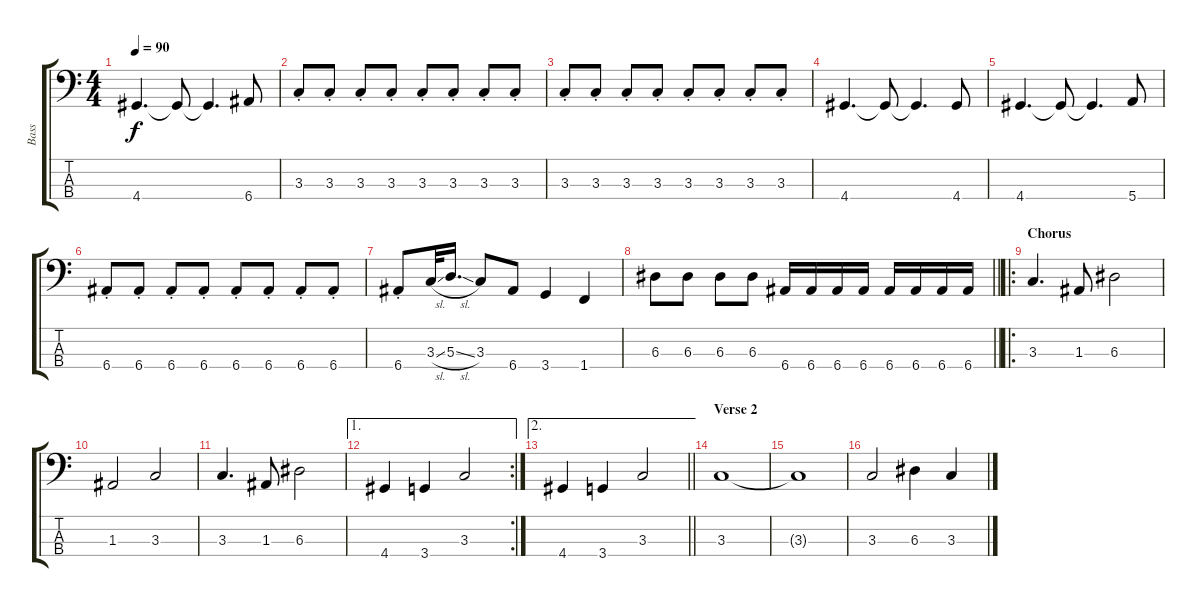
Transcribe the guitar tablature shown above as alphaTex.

\track ("Bass" "Bass") {instrument electricbassfinger}
\staff {score tabs}
\tuning (G2 D2 A1 E1) {hide}
\ts (4 4)
\tempo 90
\clef f4
\ks c
4.4.4{d dy f} 4.4{t}.8 4.4{t}.4{d} 6.4.8 |
3.3{st}.8 3.3{st}.8 3.3{st}.8 3.3{st}.8 3.3{st}.8 3.3{st}.8 3.3{st}.8 3.3{st}.8 |
3.3{st}.8 3.3{st}.8 3.3{st}.8 3.3{st}.8 3.3{st}.8 3.3{st}.8 3.3{st}.8 3.3{st}.8 |
4.4.4{d} 4.4{t}.8 4.4{t}.4{d} 4.4.8 |
4.4.4{d} 4.4{t}.8 4.4{t}.4{d} 5.4.8 |
6.4{st}.8 6.4{st}.8 6.4{st}.8 6.4{st}.8 6.4{st}.8 6.4{st}.8 6.4{st}.8 6.4{st}.8 |
6.4{st}.8 3.3{sl}.32 5.3{sl}.16{d} 3.3.8 6.4.8 3.4.4 1.4.4 |
\barLineRight lightlight
6.3.8 6.3.8 6.3.8 6.3.8 6.4.16 6.4.16 6.4.16 6.4.16 6.4.16 6.4.16 6.4.16 6.4.16 |
\ro
\section ("" "Chorus")
3.3.4{d} 1.3.8 6.3.2 |
1.3.2 3.3.2 |
3.3.4{d} 1.3.8 6.3.2 |
\ae 1
\rc 2
4.4.4 3.4.4 3.3.2 |
\ae 2
\barLineRight lightlight
4.4.4 3.4.4 3.3.2 |
\section ("" "Verse 2")
3.3.1 |
3.3{t}.1 |
3.3.2 6.3.4 3.3.4
